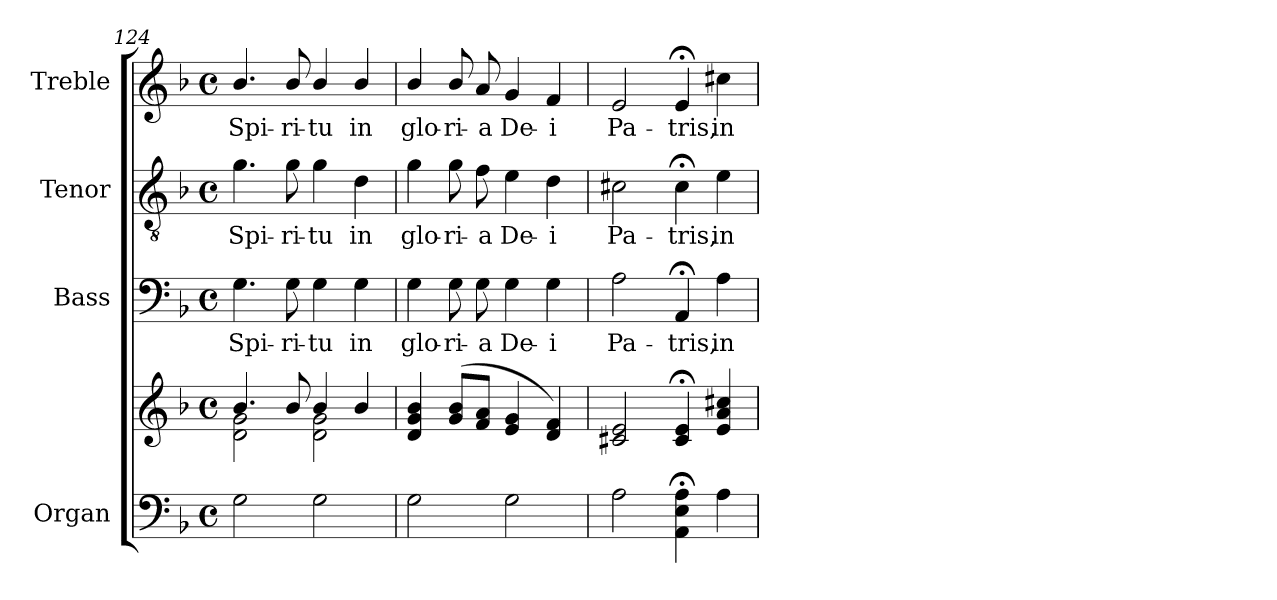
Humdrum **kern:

**kern	**kern	**kern	**text	**kern	**text	**kern	**text
*part4	*part4	*part3	*part3	*part2	*part2	*part1	*part1
*staff5	*staff4	*staff3	*staff3	*staff2	*staff2	*staff1	*staff1
*I"Organ	*	*I"Bass	*	*I"Tenor	*	*I"Treble	*
*I'Organ	*	*I'Bass	*	*I'Tenor	*	*I'Treble	*
*clefF4	*clefG2	*clefF4	*	*clefGv2	*	*clefG2	*
*k[b-]	*k[b-]	*k[b-]	*	*k[b-]	*	*k[b-]	*
*F:	*F:	*F:	*	*F:	*	*F:	*
*M4/4	*M4/4	*M4/4	*	*M4/4	*	*M4/4	*
*met(c)	*met(c)	*met(c)	*	*met(c)	*	*met(c)	*
=124	=124	=124	=124	=124	=124	=124	=124
*	*^	*	*	*	*	*	*
!	!	!	!	!LO:LY:b	!	!LO:LY:b	!	!LO:LY:b
2G	4.b-/	2d\ 2g\	4.G	Spi-	4.g	Spi-	4.b-/	Spi-
!	!	!	!	!LO:LY:b	!	!LO:LY:b	!	!LO:LY:b
.	8b-/	.	8G	-ri-	8g	-ri-	8b-/	-ri-
!	!	!	!	!LO:LY:b	!	!LO:LY:b	!	!LO:LY:b
2G	4b-/	2d\ 2g\	4G	-tu	4g	-tu	4b-/	-tu
!	!	!	!	!LO:LY:b	!	!LO:LY:b	!	!LO:LY:b
.	4b-/	.	4G	in	4d	in	4b-/	in
=125	=125	=125	=125	=125	=125	=125	=125	=125
!	!	!	!	!LO:LY:b	!	!LO:LY:b	!	!LO:LY:b
2G	4d 4g 4b-	1ryy	4G	glo-	4g	glo-	4b-/	glo-
!	!	!	!	!LO:LY:b	!	!LO:LY:b	!	!LO:LY:b
.	(<8g 8b-L	.	8G	-ri-	8g	-ri-	8b-/	-ri-
!	!	!	!	!LO:LY:b	!	!LO:LY:b	!	!LO:LY:b
.	8f 8aJ	.	8G	-a	8f	-a	8a	-a
!	!	!	!	!LO:LY:b	!	!LO:LY:b	!	!LO:LY:b
2G	4e 4g	.	4G	De-	4e	De-	4g	De-
!	!	!	!	!LO:LY:b	!	!LO:LY:b	!	!LO:LY:b
.	4d 4f)	.	4G	-i	4d	-i	4f	-i
=126	=126	=126	=126	=126	=126	=126	=126	=126
!	!	!	!	!LO:LY:b	!	!LO:LY:b	!	!LO:LY:b
2A	2c#X 2e	1ryy	2A	Pa-	2c#X	Pa-	2e	Pa-
!	!	!	!	!LO:LY:b	!	!LO:LY:b	!	!LO:LY:b
4AA; 4E; 4A;	4c#;< 4e;<	.	4AA;<	-tris,	4c#;<	-tris,	4e;<	-tris,
!	!	!	!	!LO:LY:b	!	!LO:LY:b	!	!LO:LY:b
4A	4e 4a 4cc#X	.	4A	in	4e	in	4cc#X	in
*	*v	*v	*	*	*	*	*	*
=	=	=	=	=	=	=	=
*-	*-	*-	*-	*-	*-	*-	*-
